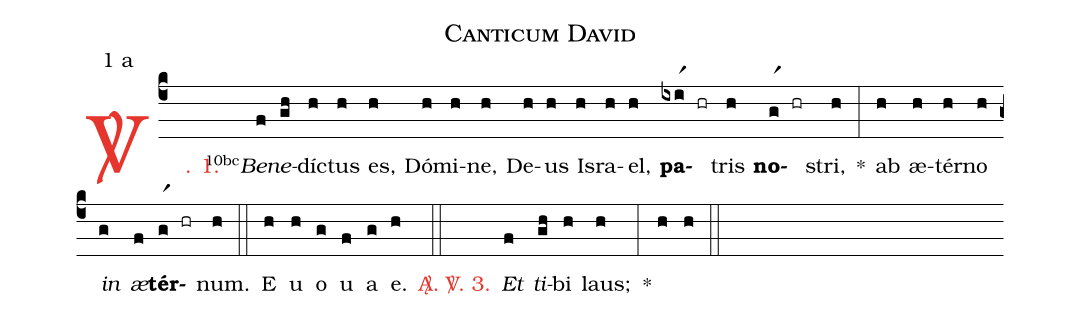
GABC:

name: Canticum David;
mode: 1;
mode-differentia: a;
%%
(c4)

<c><sp>V/</sp>. 1.</c>() <v>\VSup{10bc}</v><i>Be</i>(f)<i>ne</i>(gh)díc(h)tus(h) es,(h) Dó(h)mi(h)ne,(h) De(h)us(h) Is(h)ra(h)el,(h) <b>pa</b>(ixir1)(hr)tris(h) <b>no</b>(gr1)(hr)stri,(h) *(:) ab(h) æ(h)tér(h)no(h) <i>in</i>(g) <i>æ</i>(f)<b>tér</b>(gr1)(hr)num.(h)

(::)

<eu>E(h) u(h) o(g) u(f) a(g) e.</eu>(h)

<c><sp>A/</sp>.</c>(::)

<c><sp>V/</sp>. 3.</c>() <i>Et</i>(f) <i>ti</i>(gh)bi(h) laus;(h) *(:) (h) (h)

(::)
